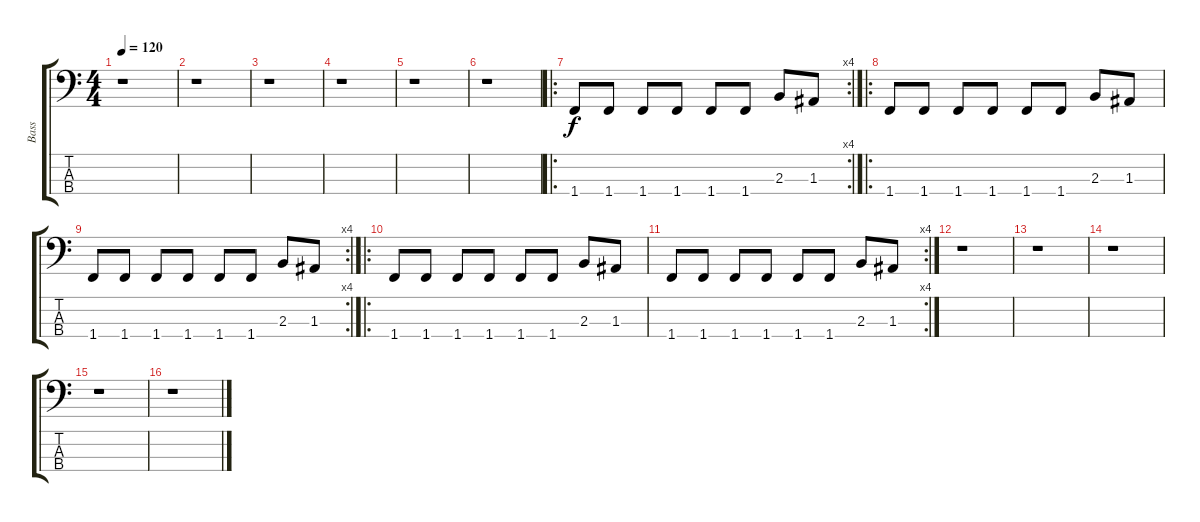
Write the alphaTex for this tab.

\track ("Bass" "Bass") {instrument electricbassfinger}
\staff {score tabs}
\tuning (G2 D2 A1 E1) {hide}
\ts (4 4)
\tempo 120
\clef f4
\ks c
r.1{dy f} |
r.1 |
r.1 |
r.1 |
r.1 |
r.1 |
\ro
\rc 4
1.4.8 1.4.8 1.4.8 1.4.8 1.4.8 1.4.8 2.3.8 1.3.8 |
\ro
1.4.8 1.4.8 1.4.8 1.4.8 1.4.8 1.4.8 2.3.8 1.3.8 |
\rc 4
1.4.8 1.4.8 1.4.8 1.4.8 1.4.8 1.4.8 2.3.8 1.3.8 |
\ro
1.4.8 1.4.8 1.4.8 1.4.8 1.4.8 1.4.8 2.3.8 1.3.8 |
\rc 4
1.4.8 1.4.8 1.4.8 1.4.8 1.4.8 1.4.8 2.3.8 1.3.8 |
r.1 |
r.1 |
r.1 |
r.1 |
r.1
